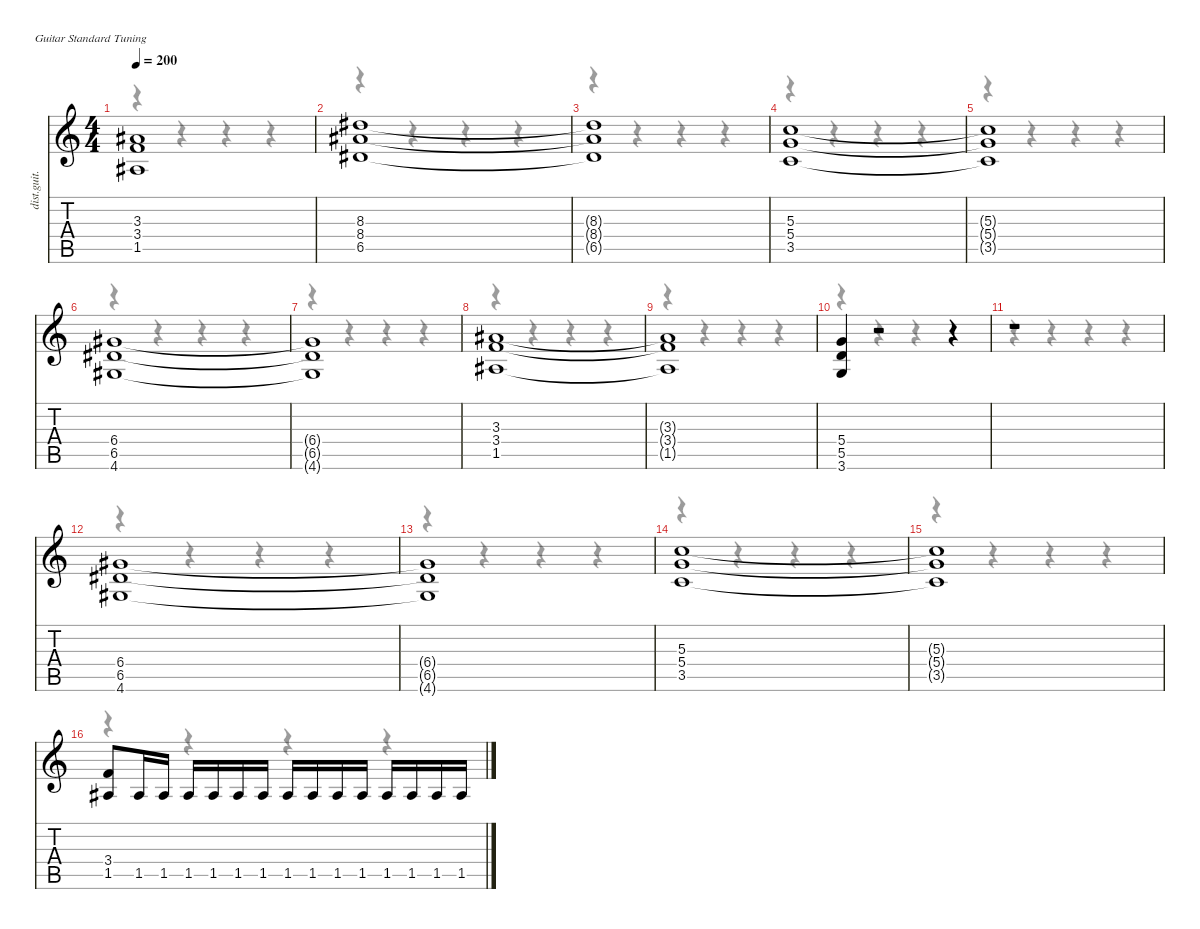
\hideDynamics
\bracketExtendMode nobrackets
\otherSystemsTrackNameOrientation horizontal
\track ("Guitar 2" "dist.guit.") {instrument distortionguitar}
\staff {score tabs}
\tuning (E4 B3 G3 D3 A2 E2)
\voice
\ts (4 4)
\scale
0.990536
\tempo 200
\accidentals auto
\clef g2
\ottava regular
\simile none
\ks c
(3.3{t acc #} 3.4{t} 1.5{t acc #}).1{dy f} |
\scale
0.968469 (8.3{acc #} 8.4{acc #} 6.5{acc #}).1 |
\scale
0.990536 (8.3{t acc #} 8.4{t acc #} 6.5{t acc #}).1 |
\scale
1.09346 (5.3 5.4 3.5).1 |
\scale
0.990144 (5.3{t} 5.4{t} 3.5{t}).1 |
\scale
0.972981 (6.4{acc #} 6.5{acc #} 4.6{acc #}).1 |
\scale
0.990144 (6.4{t acc #} 6.5{t acc #} 4.6{t acc #}).1 |
\scale
0.972981 (3.3{acc #} 3.4 1.5{acc #}).1 |
\scale
0.990144 (3.3{t acc #} 3.4{t} 1.5{t acc #}).1 |
\scale
0.990144 (5.4 5.5 3.6).4 r.2 r.4 |
\scale
1.06149 r.1 |
\scale
0.975432 (6.4{acc #} 6.5{acc #} 4.6{acc #}).1 |
\scale
0.987692 (6.4{t acc #} 6.5{t acc #} 4.6{t acc #}).1 |
\scale
0.987692 (5.3 5.4 3.5).1 |
\scale
0.987692 (5.3{t} 5.4{t} 3.5{t}).1 |
\scale
1.0787 (3.4 1.5{acc #}).8 1.5{acc #}.16 1.5{acc #}.16 1.5{acc #}.16 1.5{acc #}.16 1.5{acc #}.16 1.5{acc #}.16 1.5{acc #}.16 1.5{acc #}.16 1.5{acc #}.16 1.5{acc #}.16 1.5{acc #}.16 1.5{acc #}.16 1.5{acc #}.16 1.5{acc #}.16
\voice
\clef g2
\ottava regular
\simile none
\ks c
r.4{dy mf} r.4 r.4 r.4 |
r.4 r.4 r.4 r.4 |
r.4 r.4 r.4 r.4 |
r.4 r.4 r.4 r.4 |
r.4 r.4 r.4 r.4 |
r.4 r.4 r.4 r.4 |
r.4 r.4 r.4 r.4 |
r.4 r.4 r.4 r.4 |
r.4 r.4 r.4 r.4 |
r.4 r.4 r.4 r.4 |
r.4 r.4 r.4 r.4 |
r.4 r.4 r.4 r.4 |
r.4 r.4 r.4 r.4 |
r.4 r.4 r.4 r.4 |
r.4 r.4 r.4 r.4 |
r.4 r.4 r.4 r.4
